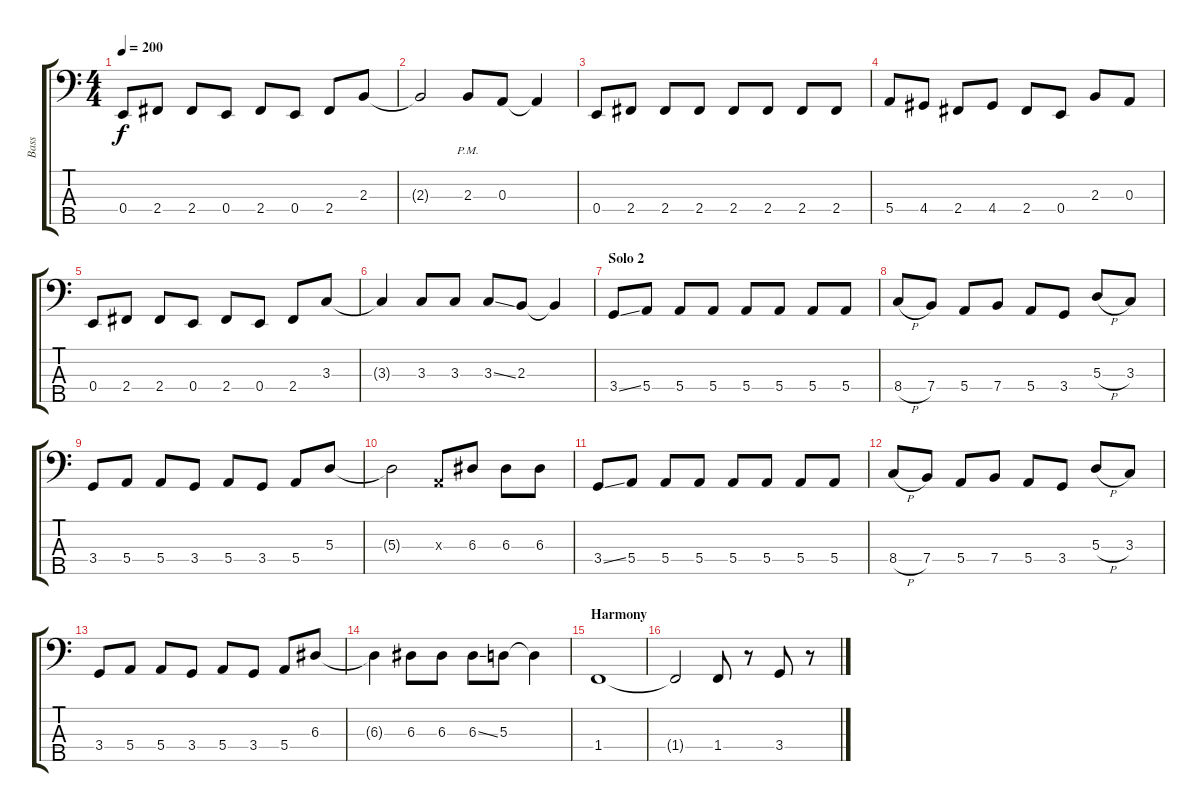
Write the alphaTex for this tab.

\track ("Bass" "Bass") {instrument electricbassfinger}
\staff {score tabs}
\tuning (G2 D2 A1 E1 B0) {hide}
\ts (4 4)
\tempo 200
\clef f4
\ks c
0.4.8{dy f} 2.4.8 2.4.8 0.4.8 2.4.8 0.4.8 2.4.8 2.3.8 |
2.3{t}.2 2.3{pm}.8 0.3.8 0.3{t}.4 |
0.4.8 2.4.8 2.4.8 2.4.8 2.4.8 2.4.8 2.4.8 2.4.8 |
5.4.8 4.4.8 2.4.8 4.4.8 2.4.8 0.4.8 2.3.8 0.3.8 |
0.4.8 2.4.8 2.4.8 0.4.8 2.4.8 0.4.8 2.4.8 3.3.8 |
3.3{t}.4 3.3.8 3.3.8 3.3{ss}.8 2.3.8 2.3{t}.4 |
\section ("" "Solo 2")
3.4{ss}.8 5.4.8 5.4.8 5.4.8 5.4.8 5.4.8 5.4.8 5.4.8 |
8.4{h}.8 7.4.8 5.4.8 7.4.8 5.4.8 3.4.8 5.3{h}.8 3.3.8 |
3.4.8 5.4.8 5.4.8 3.4.8 5.4.8 3.4.8 5.4.8 5.3.8 |
5.3{t}.2 0.3{x}.8 6.3.8 6.3.8 6.3.8 |
3.4{ss}.8 5.4.8 5.4.8 5.4.8 5.4.8 5.4.8 5.4.8 5.4.8 |
8.4{h}.8 7.4.8 5.4.8 7.4.8 5.4.8 3.4.8 5.3{h}.8 3.3.8 |
3.4.8 5.4.8 5.4.8 3.4.8 5.4.8 3.4.8 5.4.8 6.3.8 |
6.3{t}.4 6.3.8 6.3.8 6.3{ss}.8 5.3.8 5.3{t}.4 |
\section ("" "Harmony")
1.4.1 |
1.4{t}.2 1.4.8 r.8 3.4.8 r.8
